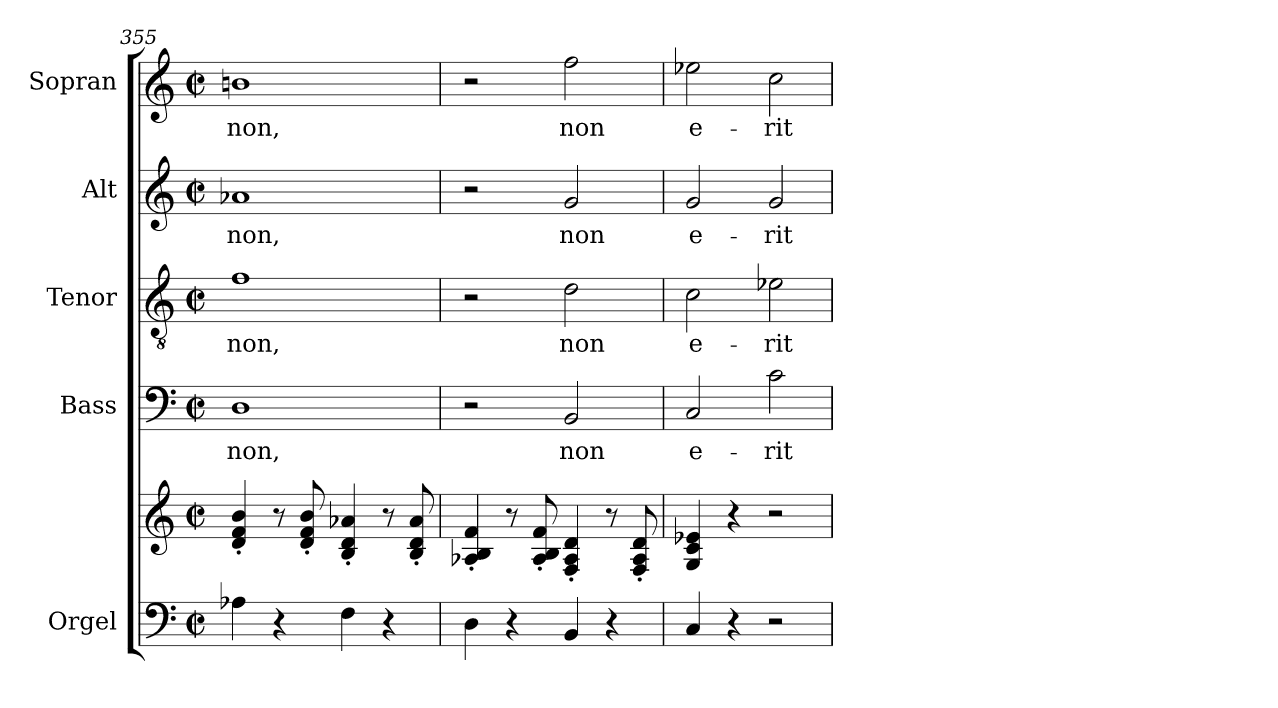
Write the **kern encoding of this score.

**kern	**kern	**kern	**text	**kern	**text	**kern	**text	**kern	**text
*part5	*part5	*part4	*part4	*part3	*part3	*part2	*part2	*part1	*part1
*staff6	*staff5	*staff4	*staff4	*staff3	*staff3	*staff2	*staff2	*staff1	*staff1
*I"Orgel	*	*I"Bass	*	*I"Tenor	*	*I"Alt	*	*I"Sopran	*
*I'Org.	*	*I'B.	*	*I'T.	*	*I'A.	*	*I'S.	*
!!LO:PB:g=z
*clefF4	*clefG2	*clefF4	*	*clefGv2	*	*clefG2	*	*clefG2	*
*k[]	*k[]	*k[]	*	*k[]	*	*k[]	*	*k[]	*
*C:	*C:	*C:	*	*C:	*	*C:	*	*C:	*
*M2/2	*M2/2	*M2/2	*	*M2/2	*	*M2/2	*	*M2/2	*
*met(c|)	*met(c|)	*met(c|)	*	*met(c|)	*	*met(c|)	*	*met(c|)	*
=355	=355	=355	=355	=355	=355	=355	=355	=355	=355
!	!	!	!LO:LY:b	!	!LO:LY:b	!	!LO:LY:b	!	!LO:LY:b
4A-X\	4d/'< 4f/'< 4b/'<	1D	non,	1f	non,	1a-X	non,	1bn	non,
4r	8r	.	.	.	.	.	.	.	.
.	8d/'< 8f/'< 8b/'<	.	.	.	.	.	.	.	.
4F\	4B/'< 4d/'< 4a-X/'<	.	.	.	.	.	.	.	.
4r	8r	.	.	.	.	.	.	.	.
.	8B/'< 8d/'< 8a-/'<	.	.	.	.	.	.	.	.
=356	=356	=356	=356	=356	=356	=356	=356	=356	=356
4D\	4A-X/'< 4B/'< 4f/'<	2r	.	2r	.	2r	.	2r	.
4r	8r	.	.	.	.	.	.	.	.
.	8A-/'< 8B/'< 8f/'<	.	.	.	.	.	.	.	.
!	!	!	!LO:LY:b	!	!LO:LY:b	!	!LO:LY:b	!	!LO:LY:b
4BB/	4F/'< 4A-/'< 4d/'<	2BB/	non	2d\	non	2g/	non	2ff\	non
4r	8r	.	.	.	.	.	.	.	.
.	8F/'< 8A-/'< 8d/'<	.	.	.	.	.	.	.	.
=357	=357	=357	=357	=357	=357	=357	=357	=357	=357
!	!	!	!LO:LY:b	!	!LO:LY:b	!	!LO:LY:b	!	!LO:LY:b
4C/	4G/ 4c/ 4e-X/	2C/	e-	2c\	e-	2g/	e-	2ee-X\	e-
4r	4r	.	.	.	.	.	.	.	.
!	!	!	!LO:LY:b	!	!LO:LY:b	!	!LO:LY:b	!	!LO:LY:b
2r	2r	2c\	-rit	2e-X\	-rit	2g/	-rit	2cc\	-rit
=	=	=	=	=	=	=	=	=	=
*-	*-	*-	*-	*-	*-	*-	*-	*-	*-
